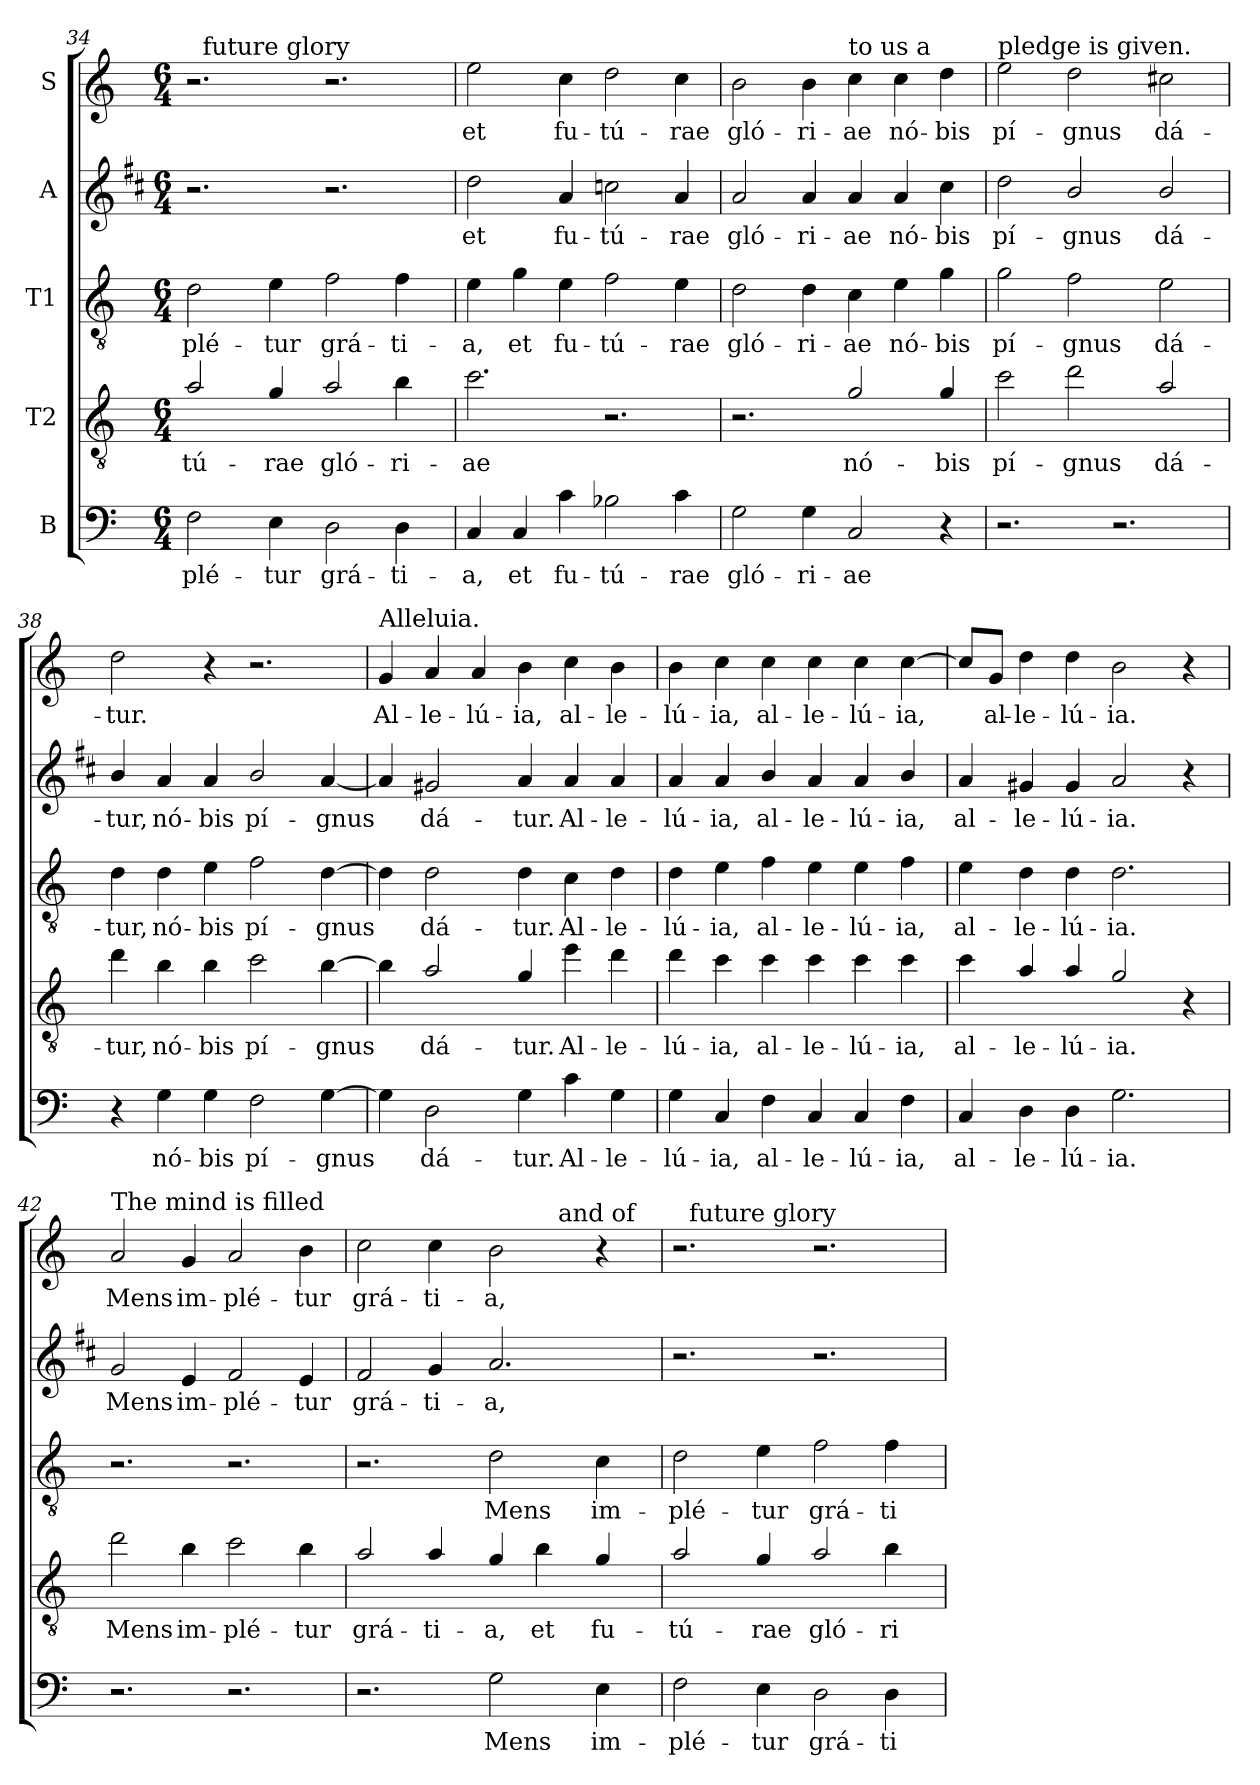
**kern	**text	**kern	**text	**kern	**text	**kern	**text	**kern	**text
*part5	*part5	*part4	*part4	*part3	*part3	*part2	*part2	*part1	*part1
*staff5	*staff5	*staff4	*staff4	*staff3	*staff3	*staff2	*staff2	*staff1	*staff1
*I"B	*	*I"T2	*	*I"T1	*	*I"A	*	*I"S	*
*clefF4	*	*clefGv2	*	*clefGv2	*	*clefG2	*	*clefG2	*
*	*	*ITrd8c14	*	*	*	*ITrd1c2	*	*	*
*k[]	*	*k[]	*	*k[]	*	*k[]	*	*k[]	*
*C:	*	*C:	*	*C:	*	*C:	*	*C:	*
*M6/4	*	*M6/4	*	*M6/4	*	*M6/4	*	*M6/4	*
=34	=34	=34	=34	=34	=34	=34	=34	=34	=34
!	!LO:LY:b	!	!LO:LY:b	!	!LO:LY:b	!	!	!	!
*	*	*	*	*	*	*	*	*^	*
2F\	-plé-	2A/	-tú-	2d\	-plé-	2.r	.	2.r	24ryy	.
!	!	!	!	!	!	!	!	!	!LO:TX:a:t=future glory	!
.	.	.	.	.	.	.	.	.	3%2ryy	.
!	!LO:LY:b	!	!LO:LY:b	!	!LO:LY:b	!	!	!	!	!
4E\	-tur	4G/	-rae	4e\	-tur	.	.	.	.	.
.	.	.	.	.	.	.	.	.	3%2ryy	.
!	!LO:LY:b	!	!LO:LY:b	!	!LO:LY:b	!	!	!	!	!
2D\	grá-	2A/	gló-	2f\	grá-	2.r	.	2.r	.	.
!	!LO:LY:b	!	!LO:LY:b	!	!LO:LY:b	!	!	!	!	!
4D\	-ti-	4B\	-ri-	4f\	-ti-	.	.	.	.	.
.	.	.	.	.	.	.	.	.	12.ryy	.
=35	=35	=35	=35	=35	=35	=35	=35	=35	=35	=35
!	!LO:LY:b	!	!LO:LY:b	!	!LO:LY:b	!	!LO:LY:b	!	!	!LO:LY:b
*	*	*	*	*	*	*	*	*v	*v	*
4C/	-a,	2.c\	-ae	4e\	-a,	2cc\	et	2ee\	et
!	!LO:LY:b	!	!	!	!LO:LY:b	!	!	!	!
4C/	et	.	.	4g\	et	.	.	.	.
!	!LO:LY:b	!	!	!	!LO:LY:b	!	!LO:LY:b	!	!LO:LY:b
4c\	fu-	.	.	4e\	fu-	4g/	fu-	4cc\	fu-
!	!LO:LY:b	!	!	!	!LO:LY:b	!	!LO:LY:b	!	!LO:LY:b
2B-X\	-tú-	2.r	.	2f\	-tú-	2b-X\	-tú-	2dd\	-tú-
!	!LO:LY:b	!	!	!	!LO:LY:b	!	!LO:LY:b	!	!LO:LY:b
4c\	-rae	.	.	4e\	-rae	4g/	-rae	4cc\	-rae
!!LO:LB:g=z
=36	=36	=36	=36	=36	=36	=36	=36	=36	=36
!	!LO:LY:b	!	!	!	!LO:LY:b	!	!LO:LY:b	!	!LO:LY:b
2G\	gló-	2.r	.	2d\	gló-	2g/	gló-	2b\	gló-
!	!LO:LY:b	!	!	!	!LO:LY:b	!	!LO:LY:b	!	!LO:LY:b
4G\	-ri-	.	.	4d\	-ri-	4g/	-ri-	4b\	-ri-
!	!	!	!	!	!	!	!	!LO:TX:a:t=to us a	!
!	!LO:LY:b	!	!LO:LY:b	!	!LO:LY:b	!	!LO:LY:b	!	!LO:LY:b
2C/	-ae	2G/	nó-	4c\	-ae	4g/	-ae	4cc\	-ae
!	!	!	!	!	!LO:LY:b	!	!LO:LY:b	!	!LO:LY:b
.	.	.	.	4e\	nó-	4g/	nó-	4cc\	nó-
!	!	!	!LO:LY:b	!	!LO:LY:b	!	!LO:LY:b	!	!LO:LY:b
4r	.	4G/	-bis	4g\	-bis	4b\	-bis	4dd\	-bis
=37	=37	=37	=37	=37	=37	=37	=37	=37	=37
!	!	!	!	!	!	!	!	!LO:TX:a:t=pledge is given.	!
!	!	!	!LO:LY:b	!	!LO:LY:b	!	!LO:LY:b	!	!LO:LY:b
2.r	.	2c\	pí-	2g\	pí-	2cc\	pí-	2ee\	pí-
!	!	!	!LO:LY:b	!	!LO:LY:b	!	!LO:LY:b	!	!LO:LY:b
.	.	2d\	-gnus	2f\	-gnus	2a/	-gnus	2dd\	-gnus
2.r	.	.	.	.	.	.	.	.	.
!	!	!	!LO:LY:b	!	!LO:LY:b	!	!LO:LY:b	!	!LO:LY:b
.	.	2A/	dá-	2e\	dá-	2a/	dá-	2cc#X\	dá-
=38	=38	=38	=38	=38	=38	=38	=38	=38	=38
!	!	!	!LO:LY:b	!	!LO:LY:b	!	!LO:LY:b	!	!LO:LY:b
4r	.	4d\	-tur,	4d\	-tur,	4a/	-tur,	2dd\	-tur.
!	!LO:LY:b	!	!LO:LY:b	!	!LO:LY:b	!	!LO:LY:b	!	!
4G\	nó-	4B\	nó-	4d\	nó-	4g/	nó-	.	.
!	!LO:LY:b	!	!LO:LY:b	!	!LO:LY:b	!	!LO:LY:b	!	!
4G\	-bis	4B\	-bis	4e\	-bis	4g/	-bis	4r	.
!	!LO:LY:b	!	!LO:LY:b	!	!LO:LY:b	!	!LO:LY:b	!	!
2F\	pí-	2c\	pí-	2f\	pí-	2a/	pí-	2.r	.
!	!LO:LY:b	!	!LO:LY:b	!	!LO:LY:b	!	!LO:LY:b	!	!
[4G\	-gnus	[4B\	-gnus	[4d\	-gnus	[4g/	-gnus	.	.
=39	=39	=39	=39	=39	=39	=39	=39	=39	=39
!	!	!	!	!	!	!	!	!LO:TX:a:t=Alleluia.	!
!	!	!	!	!	!	!	!	!	!LO:LY:b
4G\]	.	4B\]	.	4d\]	.	4g/]	.	4g/	Al-
!	!LO:LY:b	!	!LO:LY:b	!	!LO:LY:b	!	!LO:LY:b	!	!LO:LY:b
2D\	dá-	2A/	dá-	2d\	dá-	2f#X/	dá-	4a/	-le-
!	!	!	!	!	!	!	!	!	!LO:LY:b
.	.	.	.	.	.	.	.	4a/	-lú-
!	!LO:LY:b	!	!LO:LY:b	!	!LO:LY:b	!	!LO:LY:b	!	!LO:LY:b
4G\	-tur.	4G/	-tur.	4d\	-tur.	4g/	-tur.	4b\	-ia,
!	!LO:LY:b	!	!LO:LY:b	!	!LO:LY:b	!	!LO:LY:b	!	!LO:LY:b
4c\	Al-	4e\	Al-	4c\	Al-	4g/	Al-	4cc\	al-
!	!LO:LY:b	!	!LO:LY:b	!	!LO:LY:b	!	!LO:LY:b	!	!LO:LY:b
4G\	-le-	4d\	-le-	4d\	-le-	4g/	-le-	4b\	-le-
!!LO:PB:g=z
=40	=40	=40	=40	=40	=40	=40	=40	=40	=40
!	!LO:LY:b	!	!LO:LY:b	!	!LO:LY:b	!	!LO:LY:b	!	!LO:LY:b
4G\	-lú-	4d\	-lú-	4d\	-lú-	4g/	-lú-	4b\	-lú-
!	!LO:LY:b	!	!LO:LY:b	!	!LO:LY:b	!	!LO:LY:b	!	!LO:LY:b
4C/	-ia,	4c\	-ia,	4e\	-ia,	4g/	-ia,	4cc\	-ia,
!	!LO:LY:b	!	!LO:LY:b	!	!LO:LY:b	!	!LO:LY:b	!	!LO:LY:b
4F\	al-	4c\	al-	4f\	al-	4a/	al-	4cc\	al-
!	!LO:LY:b	!	!LO:LY:b	!	!LO:LY:b	!	!LO:LY:b	!	!LO:LY:b
4C/	-le-	4c\	-le-	4e\	-le-	4g/	-le-	4cc\	-le-
!	!LO:LY:b	!	!LO:LY:b	!	!LO:LY:b	!	!LO:LY:b	!	!LO:LY:b
4C/	-lú-	4c\	-lú-	4e\	-lú-	4g/	-lú-	4cc\	-lú-
!	!LO:LY:b	!	!LO:LY:b	!	!LO:LY:b	!	!LO:LY:b	!	!LO:LY:b
4F\	-ia,	4c\	-ia,	4f\	-ia,	4a/	-ia,	[4cc\	-ia,
=41	=41	=41	=41	=41	=41	=41	=41	=41	=41
!	!LO:LY:b	!	!LO:LY:b	!	!LO:LY:b	!	!LO:LY:b	!	!
4C/	al-	4c\	al-	4e\	al-	4g/	al-	8cc/L]	.
!	!	!	!	!	!	!	!	!	!LO:LY:b
.	.	.	.	.	.	.	.	8g/J	al-
!	!LO:LY:b	!	!LO:LY:b	!	!LO:LY:b	!	!LO:LY:b	!	!LO:LY:b
4D\	-le-	4A/	-le-	4d\	-le-	4f#X/	-le-	4dd\	-le-
!	!LO:LY:b	!	!LO:LY:b	!	!LO:LY:b	!	!LO:LY:b	!	!LO:LY:b
4D\	-lú-	4A/	-lú-	4d\	-lú-	4f#/	-lú-	4dd\	-lú-
!	!LO:LY:b	!	!LO:LY:b	!	!LO:LY:b	!	!LO:LY:b	!	!LO:LY:b
2.G\	-ia.	2G/	-ia.	2.d\	-ia.	2g/	-ia.	2b\	-ia.
.	.	4r	.	.	.	4r	.	4r	.
=42	=42	=42	=42	=42	=42	=42	=42	=42	=42
!	!	!	!	!	!	!	!	!LO:TX:a:t=The mind is filled	!
!	!	!	!LO:LY:b	!	!	!	!LO:LY:b	!	!LO:LY:b
2.r	.	2d\	Mens	2.r	.	2f/	Mens	2a/	Mens
!	!	!	!LO:LY:b	!	!	!	!LO:LY:b	!	!LO:LY:b
.	.	4B\	im-	.	.	4d/	im-	4g/	im-
!	!	!	!LO:LY:b	!	!	!	!LO:LY:b	!	!LO:LY:b
2.r	.	2c\	-plé-	2.r	.	2e/	-plé-	2a/	-plé-
!	!	!	!LO:LY:b	!	!	!	!LO:LY:b	!	!LO:LY:b
.	.	4B\	-tur	.	.	4d/	-tur	4b\	-tur
=43	=43	=43	=43	=43	=43	=43	=43	=43	=43
!	!	!	!	!	!	!	!	!LO:TX:a:t=with thanks,	!
!	!	!	!LO:LY:b	!	!	!	!LO:LY:b	!	!LO:LY:b
*	*	*	*	*	*	*	*	*^	*
2.r	.	2A/	grá-	2.r	.	2e/	grá-	2cc\	3%2ryy	grá-
!	!	!	!LO:LY:b	!	!	!	!LO:LY:b	!	!	!LO:LY:b
.	.	4A/	-ti-	.	.	4f/	-ti-	4cc\	.	-ti-
.	.	.	.	.	.	.	.	.	3ryy	.
!	!LO:LY:b	!	!LO:LY:b	!	!LO:LY:b	!	!LO:LY:b	!	!	!LO:LY:b
2G\	Mens	4G/	-a,	2d\	Mens	2.g/	-a,	2b\	.	-a,
!	!	!	!LO:LY:b	!	!	!	!	!	!	!
.	.	4B\	et	.	.	.	.	.	24..ryy	.
!	!	!	!	!	!	!	!	!	!LO:TX:a:t=and of	!
.	.	.	.	.	.	.	.	.	3ryy	.
!	!LO:LY:b	!	!LO:LY:b	!	!LO:LY:b	!	!	!	!	!
4E\	im-	4G/	fu-	4c\	im-	.	.	4r	.	.
.	.	.	.	.	.	.	.	.	12ryy	.
.	.	.	.	.	.	.	.	.	96ryy	.
!!LO:LB:g=z	!!
=44	=44	=44	=44	=44	=44	=44	=44	=44	=44	=44
!	!LO:LY:b	!	!LO:LY:b	!	!LO:LY:b	!	!	!	!	!
2F\	-plé-	2A/	-tú-	2d\	-plé-	2.r	.	2.r	24ryy	.
!	!	!	!	!	!	!	!	!	!LO:TX:a:t=future glory	!
.	.	.	.	.	.	.	.	.	3%2ryy	.
!	!LO:LY:b	!	!LO:LY:b	!	!LO:LY:b	!	!	!	!	!
4E\	-tur	4G/	-rae	4e\	-tur	.	.	.	.	.
.	.	.	.	.	.	.	.	.	3%2ryy	.
!	!LO:LY:b	!	!LO:LY:b	!	!LO:LY:b	!	!	!	!	!
2D\	grá-	2A/	gló-	2f\	grá-	2.r	.	2.r	.	.
!	!LO:LY:b	!	!LO:LY:b	!	!LO:LY:b	!	!	!	!	!
4D\	-ti-	4B\	-ri-	4f\	-ti-	.	.	.	.	.
.	.	.	.	.	.	.	.	.	12.ryy	.
*	*	*	*	*	*	*	*	*v	*v	*
=	=	=	=	=	=	=	=	=	=
*-	*-	*-	*-	*-	*-	*-	*-	*-	*-
